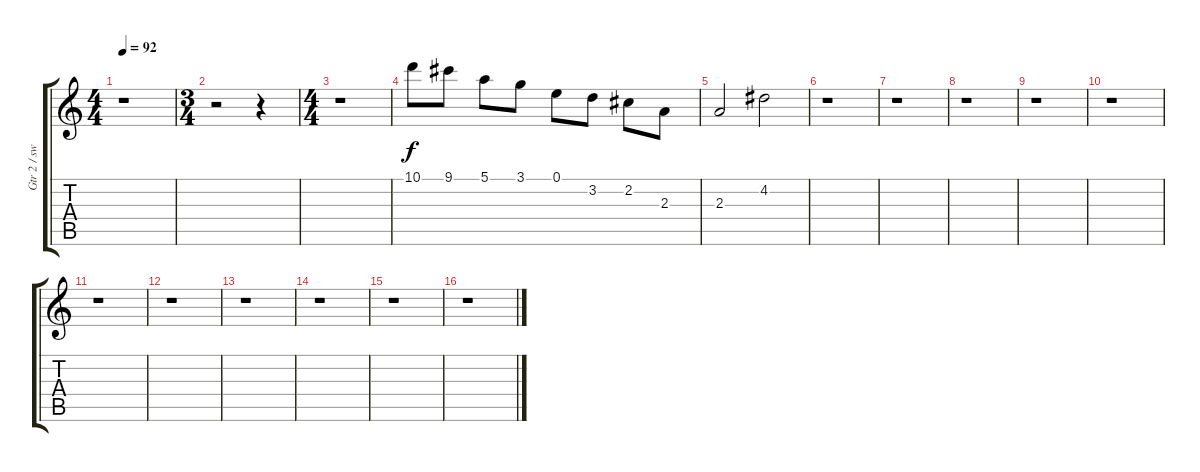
\track ("Gtr 2 / swomanderl" "Gtr 2 / sw") {instrument electricguitarjazz}
\staff {score tabs}
\tuning (E4 B3 G3 D3 A2 E2) {hide}
\ts (4 4)
\tempo 92
\clef g2
\ks c
r.1{dy f} |
\ts (3 4)
r.2 r.4 |
\ts (4 4)
r.1 |
10.1.8 9.1.8 5.1.8 3.1.8 0.1.8 3.2.8 2.2.8 2.3.8 |
2.3.2 4.2.2 |
r.1 |
r.1 |
r.1 |
r.1 |
r.1 |
r.1 |
r.1 |
r.1 |
r.1 |
r.1 |
r.1
